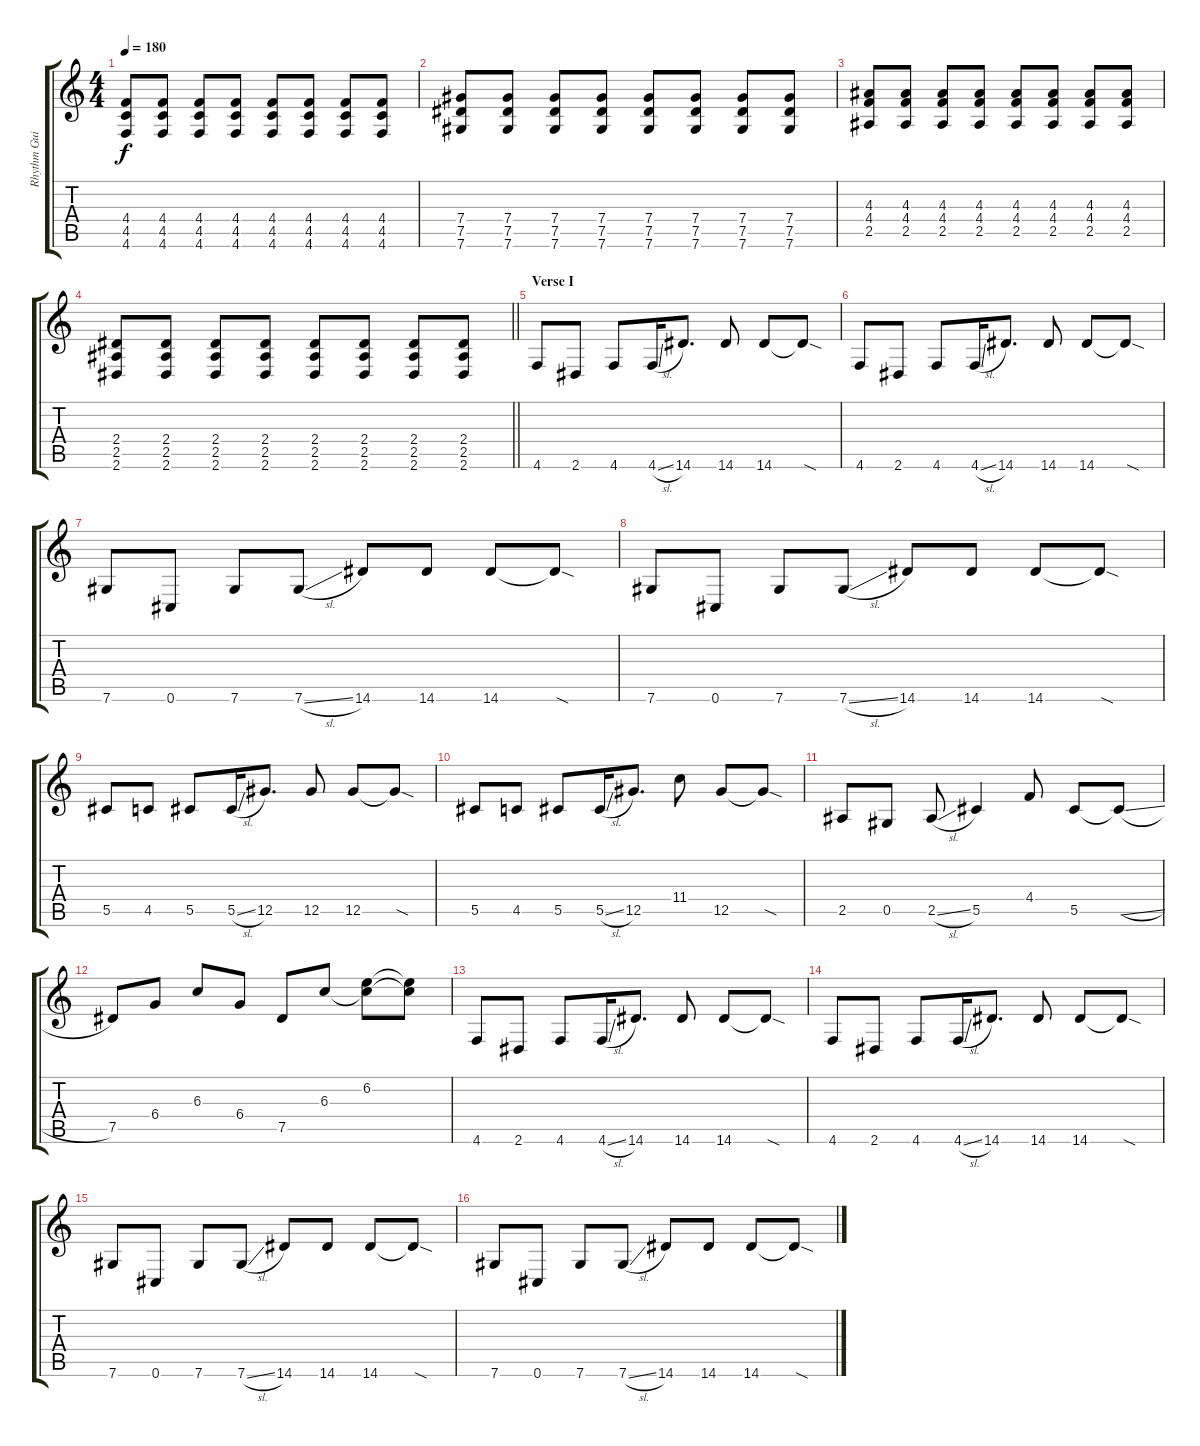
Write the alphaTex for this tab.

\track ("Rhythm Guitar" "Rhythm Gui") {instrument distortionguitar}
\staff {score tabs}
\tuning (Eb4 Bb3 Gb3 Db3 Ab2 Db2) {hide}
\ts (4 4)
\tempo 180
\clef g2
\ks c
(4.4 4.5 4.6).8{dy f} (4.4 4.5 4.6).8 (4.4 4.5 4.6).8 (4.4 4.5 4.6).8 (4.4 4.5 4.6).8 (4.4 4.5 4.6).8 (4.4 4.5 4.6).8 (4.4 4.5 4.6).8 |
(7.4 7.5 7.6).8 (7.4 7.5 7.6).8 (7.4 7.5 7.6).8 (7.4 7.5 7.6).8 (7.4 7.5 7.6).8 (7.4 7.5 7.6).8 (7.4 7.5 7.6).8 (7.4 7.5 7.6).8 |
(4.3 4.4 2.5).8 (4.3 4.4 2.5).8 (4.3 4.4 2.5).8 (4.3 4.4 2.5).8 (4.3 4.4 2.5).8 (4.3 4.4 2.5).8 (4.3 4.4 2.5).8 (4.3 4.4 2.5).8 |
\barLineRight lightlight
(2.4 2.5 2.6).8 (2.4 2.5 2.6).8 (2.4 2.5 2.6).8 (2.4 2.5 2.6).8 (2.4 2.5 2.6).8 (2.4 2.5 2.6).8 (2.4 2.5 2.6).8 (2.4 2.5 2.6).8 |
\section ("" "Verse I")
4.6.8 2.6.8 4.6.8 4.6{sl}.16 14.6.8{d} 14.6.8 14.6.8 14.6{sod t}.8 |
4.6.8 2.6.8 4.6.8 4.6{sl}.16 14.6.8{d} 14.6.8 14.6.8 14.6{sod t}.8 |
7.6.8 0.6.8 7.6.8 7.6{sl}.8 14.6.8 14.6.8 14.6.8 14.6{sod t}.8 |
7.6.8 0.6.8 7.6.8 7.6{sl}.8 14.6.8 14.6.8 14.6.8 14.6{sod t}.8 |
5.5.8 4.5.8 5.5.8 5.5{sl}.16 12.5.8{d} 12.5.8 12.5.8 12.5{sod t}.8 |
5.5.8 4.5.8 5.5.8 5.5{sl}.16 12.5.8{d} 11.4.8 12.5.8 12.5{sod t}.8 |
2.5.8 0.5.8 2.5{sl}.8 5.5.4 4.4.8 5.5.8 5.5{sl t}.8 |
7.5.8 6.4.8 6.3.8 6.4.8 7.5.8 6.3.8 (6.2 6.3{t}).8 (6.2{t} 6.3{t}).8 |
4.6.8 2.6.8 4.6.8 4.6{sl}.16 14.6.8{d} 14.6.8 14.6.8 14.6{sod t}.8 |
4.6.8 2.6.8 4.6.8 4.6{sl}.16 14.6.8{d} 14.6.8 14.6.8 14.6{sod t}.8 |
7.6.8 0.6.8 7.6.8 7.6{sl}.8 14.6.8 14.6.8 14.6.8 14.6{sod t}.8 |
7.6.8 0.6.8 7.6.8 7.6{sl}.8 14.6.8 14.6.8 14.6.8 14.6{sod t}.8
